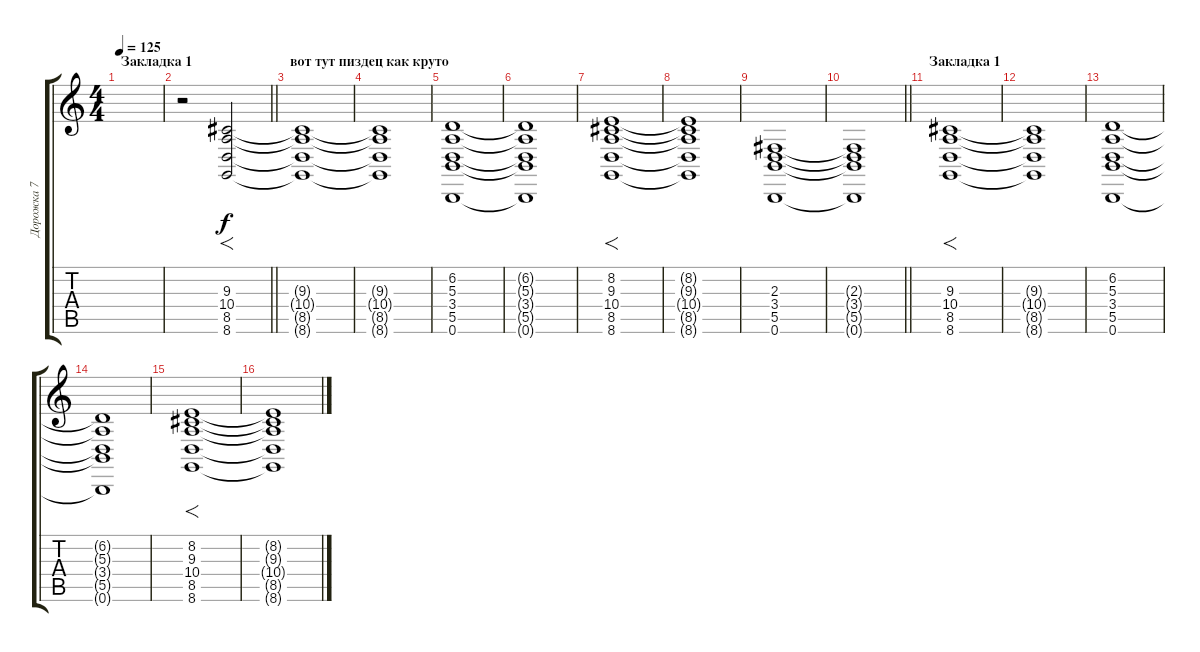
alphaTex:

\track ("Дорожка 7" "Дорожка 7") {instrument tremolostrings}
\staff {score tabs}
\tuning (Db4 Ab3 E3 B2 Gb2 B1) {hide}
\ts (4 4)
\section ("" "Закладка 1")
\tempo 125
\clef g2
\ks c
|
\barLineRight lightlight
r.2 (9.3 10.4 8.5 8.6).2{f} |
\section ("" "вот тут пиздец как круто")
(9.3{t} 10.4{t} 8.5{t} 8.6{t}).1 |
(9.3{t} 10.4{t} 8.5{t} 8.6{t}).1 |
(6.2 5.3 3.4 5.5 0.6).1 |
(6.2{t} 5.3{t} 3.4{t} 5.5{t} 0.6{t}).1 |
(8.2 9.3 10.4 8.5 8.6).1{f} |
(8.2{t} 9.3{t} 10.4{t} 8.5{t} 8.6{t}).1 |
(2.3 3.4 5.5 0.6).1 |
\barLineRight lightlight
(2.3{t} 3.4{t} 5.5{t} 0.6{t}).1 |
\section ("" "Закладка 1")
(9.3 10.4 8.5 8.6).1{f} |
(9.3{t} 10.4{t} 8.5{t} 8.6{t}).1 |
(6.2 5.3 3.4 5.5 0.6).1 |
(6.2{t} 5.3{t} 3.4{t} 5.5{t} 0.6{t}).1 |
(8.2 9.3 10.4 8.5 8.6).1{f} |
(8.2{t} 9.3{t} 10.4{t} 8.5{t} 8.6{t}).1
